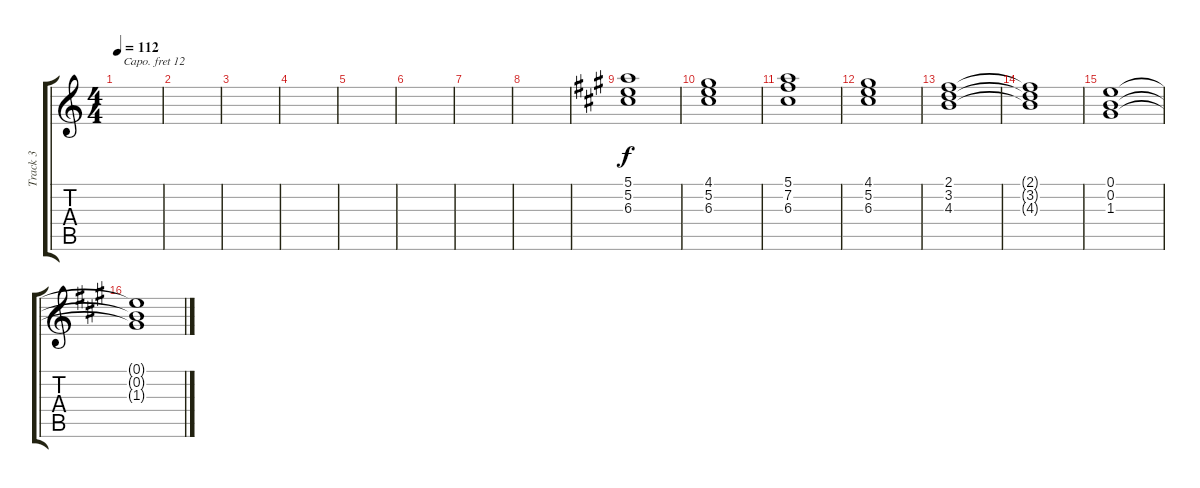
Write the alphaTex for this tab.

\track ("Track 3" "Track 3") {instrument drawbarorgan}
\staff {score tabs}
\capo 12
\tuning (E4 B3 G3 D3 A2 E2) {hide}
\ts (4 4)
\tempo 112
\clef g2
\ks c
|
|
|
|
|
|
|
|
\ks a
(5.1 5.2 6.3).1 |
(4.1 5.2 6.3).1 |
(5.1 7.2 6.3).1 |
(4.1 5.2 6.3).1 |
(2.1 3.2 4.3).1 |
(2.1{t} 3.2{t} 4.3{t}).1 |
(0.1 0.2 1.3).1 |
(0.1{t} 0.2{t} 1.3{t}).1
